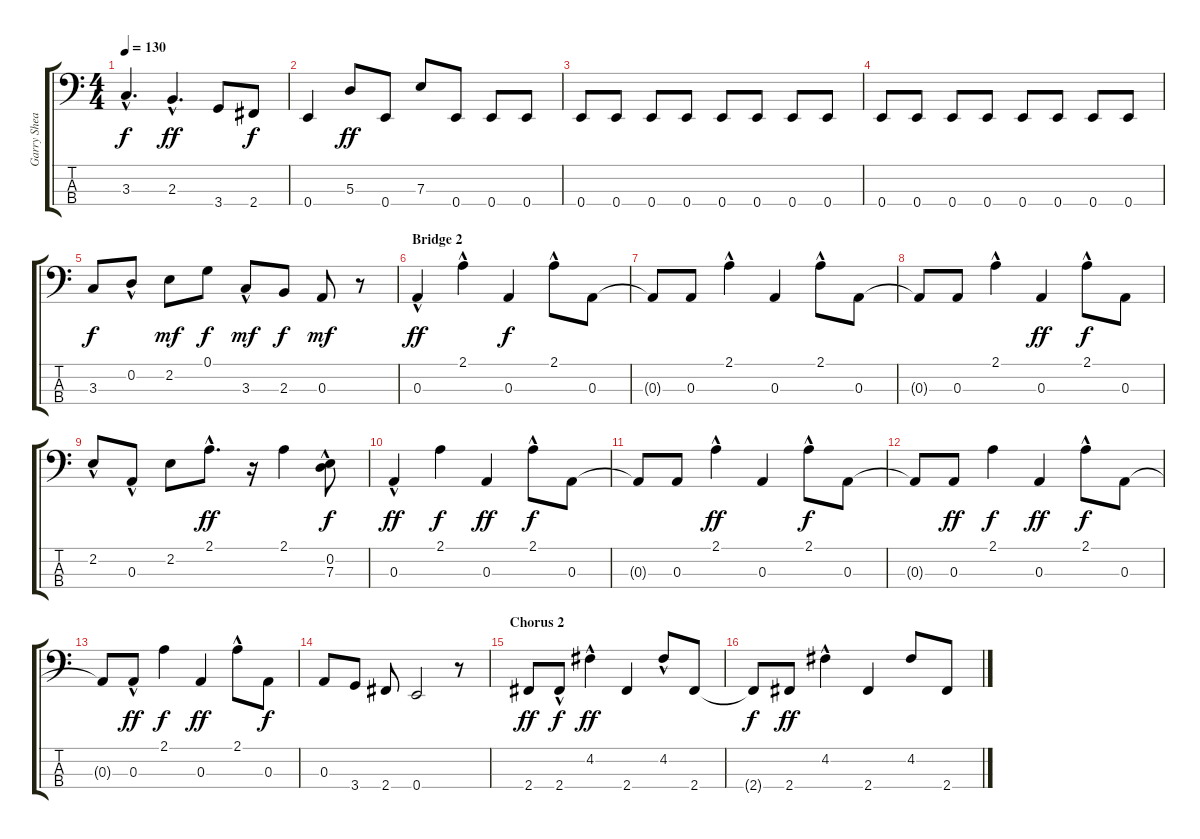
\track ("Garry Shea" "Garry Shea") {instrument electricbasspick}
\staff {score tabs}
\tuning (G2 D2 A1 E1) {hide}
\ts (4 4)
\tempo 130
\clef f4
\ks c
3.3{hac}.4{d dy f} 2.3{hac}.4{d dy ff} 3.4.8 2.4.8{dy f} |
0.4.4 5.3.8{dy ff} 0.4.8 7.3.8 0.4.8 0.4.8 0.4.8 |
0.4.8 0.4.8 0.4.8 0.4.8 0.4.8 0.4.8 0.4.8 0.4.8 |
0.4.8 0.4.8 0.4.8 0.4.8 0.4.8 0.4.8 0.4.8 0.4.8 |
3.3.8{dy f} 0.2{hac}.8 2.2.8{dy mf} 0.1.8{dy f} 3.3{hac}.8{dy mf} 2.3.8{dy f} 0.3.8{dy mf} r.8 |
\section ("" "Bridge 2")
0.3{hac}.4{dy ff} 2.1{hac}.4 0.3.4{dy f} 2.1{hac}.8 0.3.8 |
0.3{t}.8 0.3.8 2.1{hac}.4 0.3.4 2.1{hac}.8 0.3.8 |
0.3{t}.8 0.3.8 2.1{hac}.4 0.3.4{dy ff} 2.1{hac}.8{dy f} 0.3.8 |
2.2{hac}.8 0.3{hac}.8 2.2.8 2.1{hac}.8{d dy ff} r.16 2.1.4 (0.2{hac} 7.3).8{dy f} |
0.3{hac}.4{dy ff} 2.1.4{dy f} 0.3.4{dy ff} 2.1{hac}.8{dy f} 0.3.8 |
0.3{t}.8 0.3.8 2.1{hac}.4{dy ff} 0.3.4 2.1{hac}.8{dy f} 0.3.8 |
0.3{t}.8 0.3.8{dy ff} 2.1.4{dy f} 0.3.4{dy ff} 2.1{hac}.8{dy f} 0.3.8 |
0.3{t}.8 0.3{hac}.8{dy ff} 2.1.4{dy f} 0.3.4{dy ff} 2.1{hac}.8 0.3.8{dy f} |
0.3.8 3.4.8 2.4.8 0.4.2 r.8 |
\section ("" "Chorus 2")
2.4.8{dy ff} 2.4{hac}.8{dy f} 4.2{hac}.4{dy ff} 2.4.4 4.2{hac}.8 2.4.8 |
2.4{t}.8{dy f} 2.4.8{dy ff} 4.2{hac}.4 2.4.4 4.2.8 2.4.8
